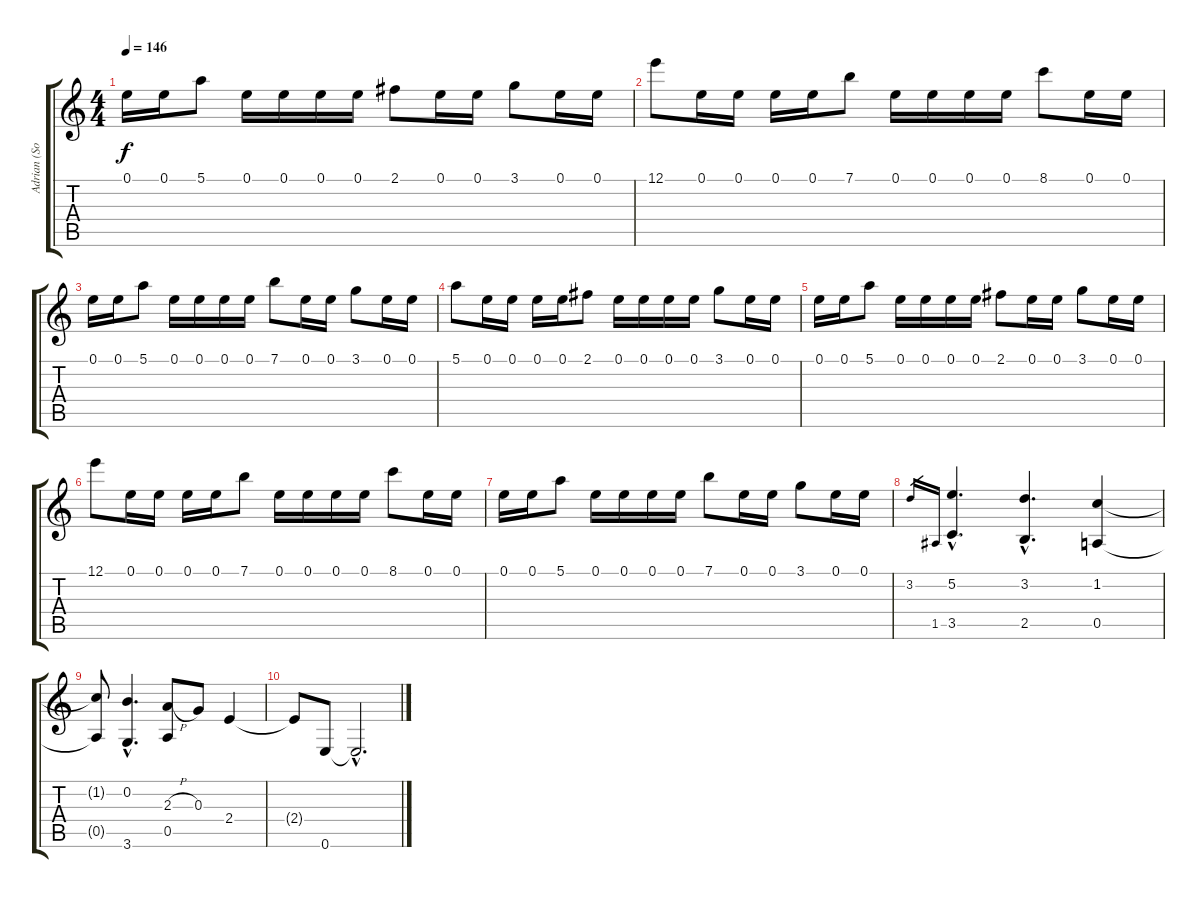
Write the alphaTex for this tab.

\track ("Adrian (Solo Guitar)" "Adrian (So") {instrument distortionguitar}
\staff {score tabs}
\tuning (E4 B3 G3 D3 A2 E2) {hide}
\ts (4 4)
\tempo 146
\clef g2
\ks c
0.1.16{dy f} 0.1.16 5.1.8 0.1.16 0.1.16 0.1.16 0.1.16 2.1.8 0.1.16 0.1.16 3.1.8 0.1.16 0.1.16 |
12.1.8 0.1.16 0.1.16 0.1.16 0.1.16 7.1.8 0.1.16 0.1.16 0.1.16 0.1.16 8.1.8 0.1.16 0.1.16 |
0.1.16 0.1.16 5.1.8 0.1.16 0.1.16 0.1.16 0.1.16 7.1.8 0.1.16 0.1.16 3.1.8 0.1.16 0.1.16 |
5.1.8 0.1.16 0.1.16 0.1.16 0.1.16 2.1.8 0.1.16 0.1.16 0.1.16 0.1.16 3.1.8 0.1.16 0.1.16 |
0.1.16 0.1.16 5.1.8 0.1.16 0.1.16 0.1.16 0.1.16 2.1.8 0.1.16 0.1.16 3.1.8 0.1.16 0.1.16 |
12.1.8 0.1.16 0.1.16 0.1.16 0.1.16 7.1.8 0.1.16 0.1.16 0.1.16 0.1.16 8.1.8 0.1.16 0.1.16 |
0.1.16 0.1.16 5.1.8 0.1.16 0.1.16 0.1.16 0.1.16 7.1.8 0.1.16 0.1.16 3.1.8 0.1.16 0.1.16 |
3.2.16{gr} 1.5.16{gr} (5.2{hac} 3.5{hac}).4{d} (3.2{hac} 2.5{hac}).4{d} (1.2 0.5).4 |
(1.2{t} 0.5{t}).8 (0.2{hac} 3.6{hac}).4{d} (2.3{h} 0.5).8 0.3.8 2.4.4 |
2.4{t}.8 0.6.8 0.6{hac t}.2{d}
